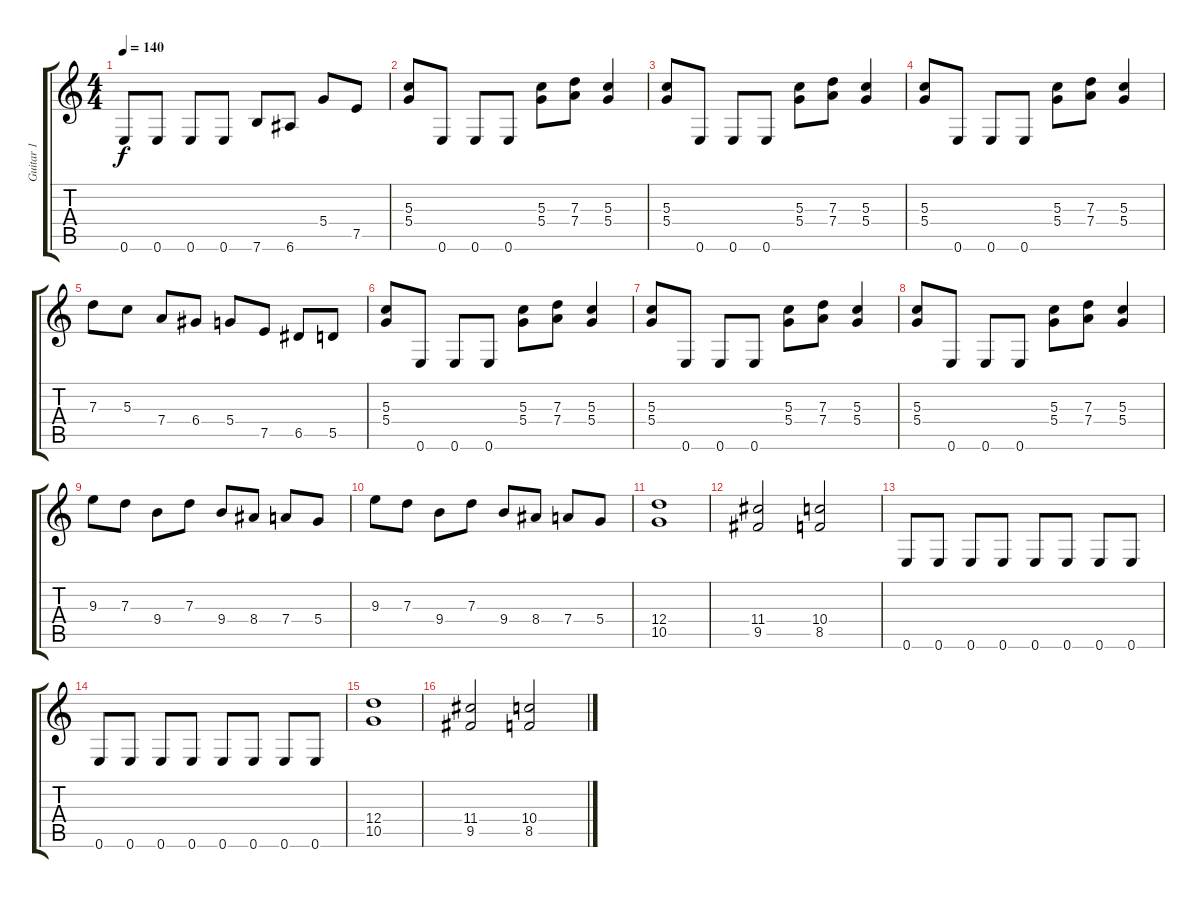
\track ("Guitar 1" "Guitar 1") {mute instrument overdrivenguitar}
\staff {score tabs}
\tuning (E4 B3 G3 D3 A2 E2) {hide}
\ts (4 4)
\tempo 140
\clef g2
\ks c
0.6.8{dy f} 0.6.8 0.6.8 0.6.8 7.6.8 6.6.8 5.4.8 7.5.8 |
(5.3 5.4).8 0.6.8 0.6.8 0.6.8 (5.3 5.4).8 (7.3 7.4).8 (5.3 5.4).4 |
(5.3 5.4).8 0.6.8 0.6.8 0.6.8 (5.3 5.4).8 (7.3 7.4).8 (5.3 5.4).4 |
(5.3 5.4).8 0.6.8 0.6.8 0.6.8 (5.3 5.4).8 (7.3 7.4).8 (5.3 5.4).4 |
7.3.8 5.3.8 7.4.8 6.4.8 5.4.8 7.5.8 6.5.8 5.5.8 |
(5.3 5.4).8 0.6.8 0.6.8 0.6.8 (5.3 5.4).8 (7.3 7.4).8 (5.3 5.4).4 |
(5.3 5.4).8 0.6.8 0.6.8 0.6.8 (5.3 5.4).8 (7.3 7.4).8 (5.3 5.4).4 |
(5.3 5.4).8 0.6.8 0.6.8 0.6.8 (5.3 5.4).8 (7.3 7.4).8 (5.3 5.4).4 |
9.3.8 7.3.8 9.4.8 7.3.8 9.4.8 8.4.8 7.4.8 5.4.8 |
9.3.8 7.3.8 9.4.8 7.3.8 9.4.8 8.4.8 7.4.8 5.4.8 |
(12.4 10.5).1 |
(11.4 9.5).2 (10.4 8.5).2 |
0.6.8 0.6.8 0.6.8 0.6.8 0.6.8 0.6.8 0.6.8 0.6.8 |
0.6.8 0.6.8 0.6.8 0.6.8 0.6.8 0.6.8 0.6.8 0.6.8 |
(12.4 10.5).1 |
(11.4 9.5).2 (10.4 8.5).2
